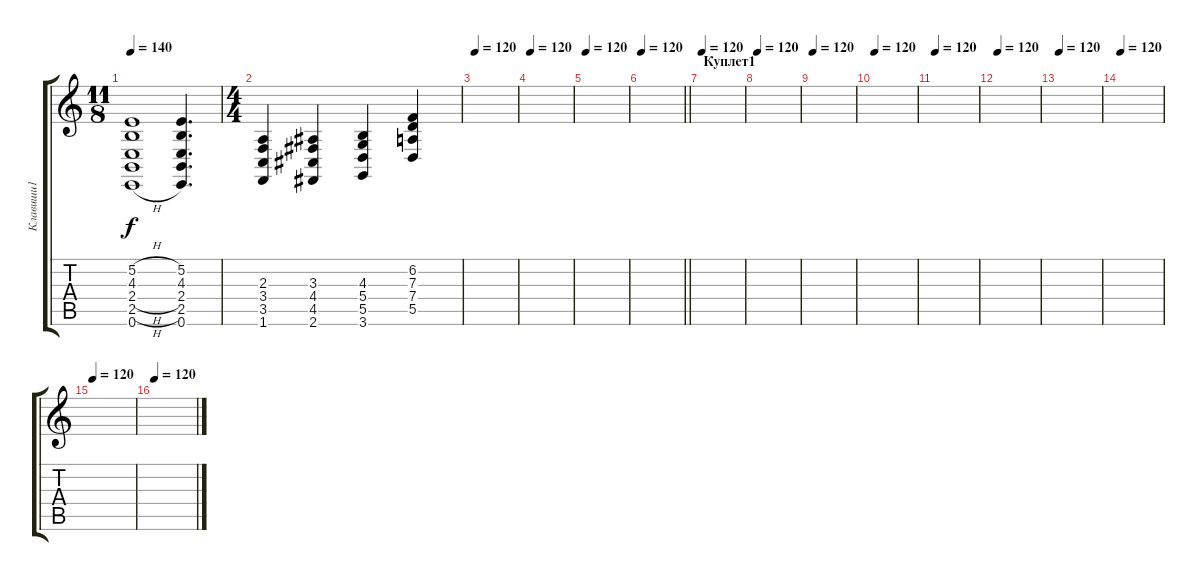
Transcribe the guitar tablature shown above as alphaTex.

\track ("Клавиши1" "Клавиши1") {instrument synthstrings1}
\staff {score tabs}
\tuning (E4 B3 G3 D3 A2 E2) {hide}
\ts (11 8)
\tempo 140
\clef g2
\ks c
(5.2{h} 4.3{h} 2.4{h} 2.5{h} 0.6{h}).1{dy f} (5.2 4.3 2.4 2.5 0.6).4{d} |
\ts (4 4)
(2.3 3.4 3.5 1.6).4 (3.3 4.4 4.5 2.6).4 (4.3 5.4 5.5 3.6).4 (6.2 7.3 7.4 5.5).4 |
\tempo 120
|
\tempo 120
|
\tempo 120
|
\tempo 120
\barLineRight lightlight
|
\section ("" "Куплет1")
\tempo 120
|
\tempo 120
|
\tempo 120
|
\tempo 120
|
\tempo 120
|
\tempo 120
|
\tempo 120
|
\tempo 120
|
\tempo 120
|
\tempo 120
